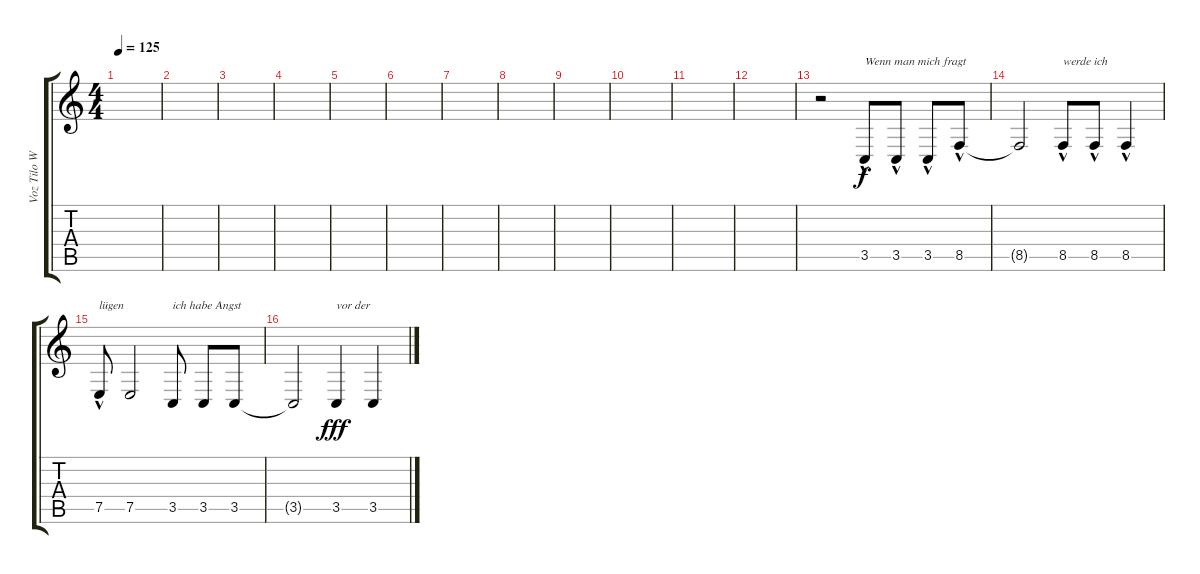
\track ("Voz Tilo Wolf" "Voz Tilo W") {instrument stringensemble1}
\staff {score tabs}
\tuning (E4 B3 G3 D3 A2 E2) {hide}
\ts (4 4)
\tempo 125
\clef g2
\ks c
|
|
|
|
|
|
|
|
|
|
|
|
r.2 3.5{hac}.8{txt "Wenn man mich fragt"} 3.5{hac}.8 3.5{hac}.8 8.5{hac}.8 |
8.5{t}.2 8.5{hac}.8{txt "werde ich "} 8.5{hac}.8 8.5{hac}.4 |
7.5{hac}.8{txt "lügen"} 7.5.2 3.5.8{txt "ich habe Angst"} 3.5.8 3.5.8{dy f} |
3.5{t}.2 3.5.4{txt "vor der" dy fff} 3.5.4
